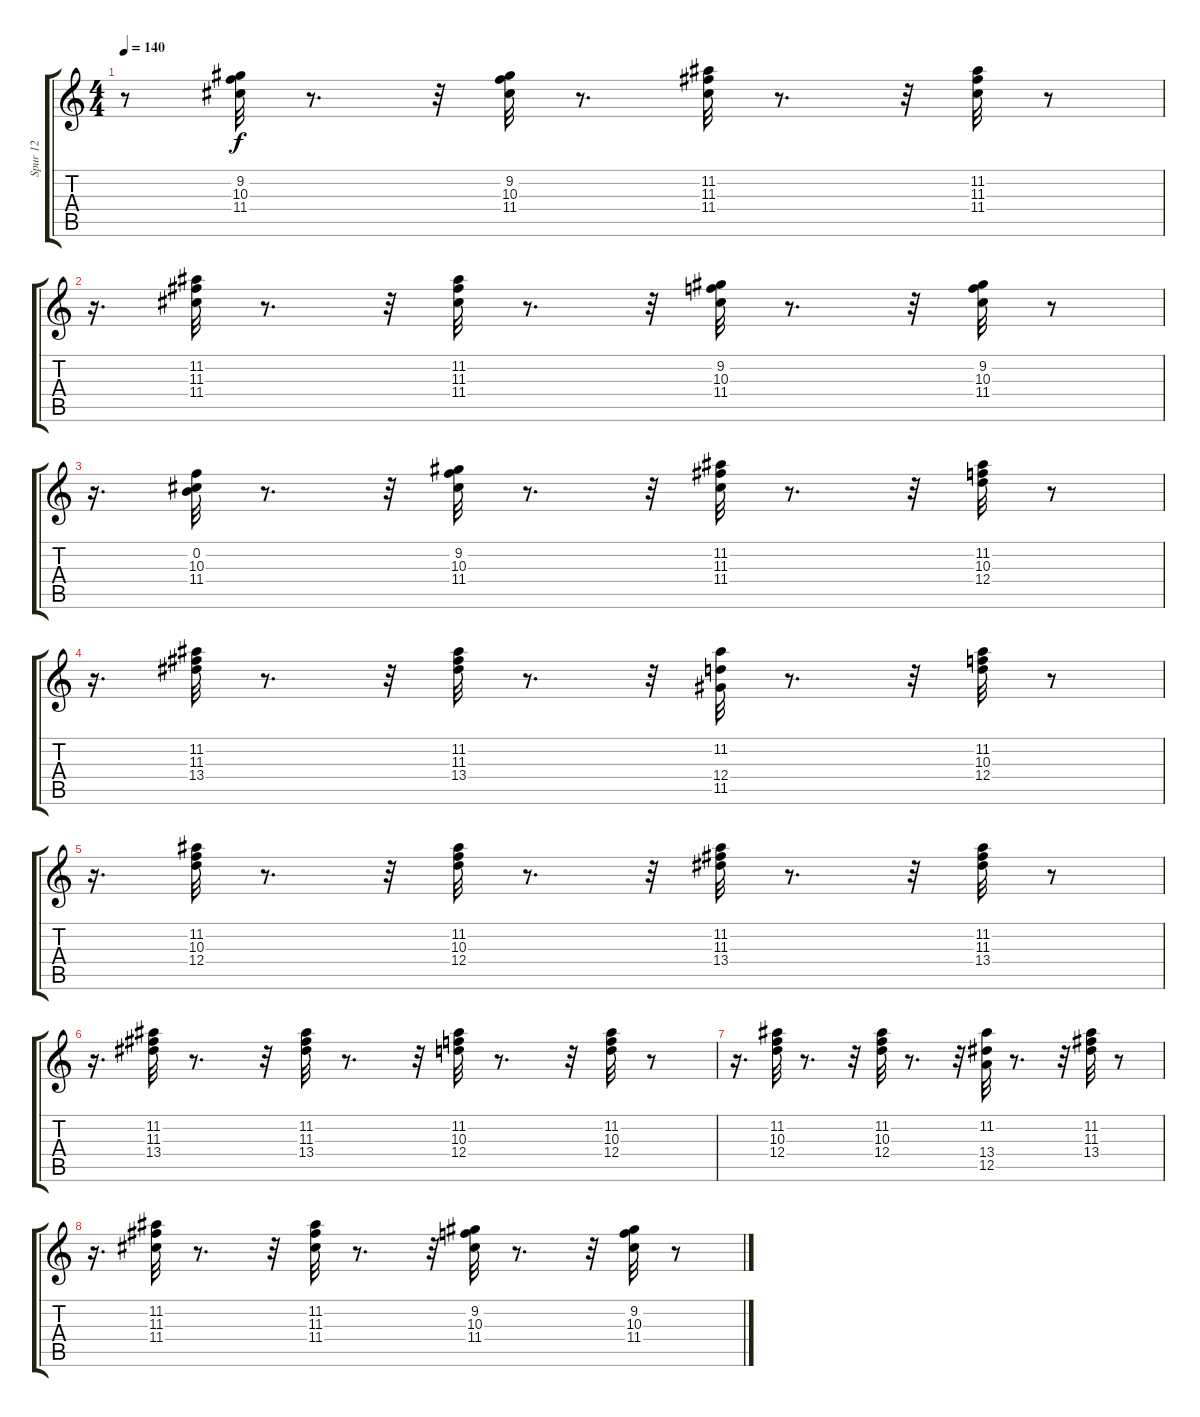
\track ("Spur 12" "Spur 12") {instrument acousticguitarsteel}
\staff {score tabs}
\tuning (E4 B3 G3 D3 A2 E2) {hide}
\ts (4 4)
\tempo 140
\clef g2
\ks c
r.8{dy f} (9.2 10.3 11.4).32 r.8{d} r.32 (9.2 10.3 11.4).32 r.8{d} (11.2 11.3 11.4).32 r.8{d} r.32 (11.2 11.3 11.4).32 r.8 |
r.16{d} (11.2 11.3 11.4).32 r.8{d} r.32 (11.2 11.3 11.4).32 r.8{d} r.32 (9.2 10.3 11.4).32 r.8{d} r.32 (9.2 10.3 11.4).32 r.8 |
r.16{d} (0.2 10.3 11.4).32 r.8{d} r.32 (9.2 10.3 11.4).32 r.8{d} r.32 (11.2 11.3 11.4).32 r.8{d} r.32 (11.2 10.3 12.4).32 r.8 |
r.16{d} (11.2 11.3 13.4).32 r.8{d} r.32 (11.2 11.3 13.4).32 r.8{d} r.32 (11.2 12.4 11.5).32 r.8{d} r.32 (11.2 10.3 12.4).32 r.8 |
r.16{d} (11.2 10.3 12.4).32 r.8{d} r.32 (11.2 10.3 12.4).32 r.8{d} r.32 (11.2 11.3 13.4).32 r.8{d} r.32 (11.2 11.3 13.4).32 r.8 |
r.16{d} (11.2 11.3 13.4).32 r.8{d} r.32 (11.2 11.3 13.4).32 r.8{d} r.32 (11.2 10.3 12.4).32 r.8{d} r.32 (11.2 10.3 12.4).32 r.8 |
r.16{d} (11.2 10.3 12.4).32 r.8{d} r.32 (11.2 10.3 12.4).32 r.8{d} r.32 (11.2 13.4 12.5).32 r.8{d} r.32 (11.2 11.3 13.4).32 r.8 |
r.16{d} (11.2 11.3 11.4).32 r.8{d} r.32 (11.2 11.3 11.4).32 r.8{d} r.32 (9.2 10.3 11.4).32 r.8{d} r.32 (9.2 10.3 11.4).32 r.8
